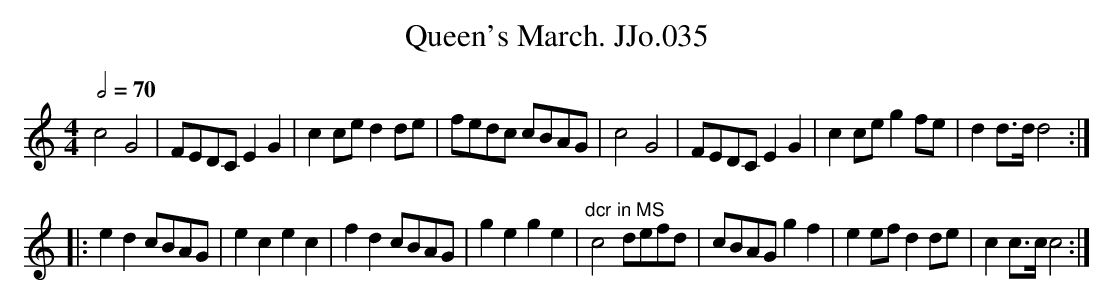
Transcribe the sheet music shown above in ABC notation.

X:1
T:Queen's March. JJo.035
M:4/4
L:1/8
Q:1/2=70
K:C major
c4G4|FEDC E2G2|c2ced2de|fedc cBAG|
c4G4|FEDC E2G2|c2ceg2fe|d2d>dd4::!
e2d2cBAG|e2c2e2c2|f2d2cBAG|g2e2g2e2|
"^dcr in MS"c4defd|cBAG g2f2|e2efd2de|c2c>cc4:|
